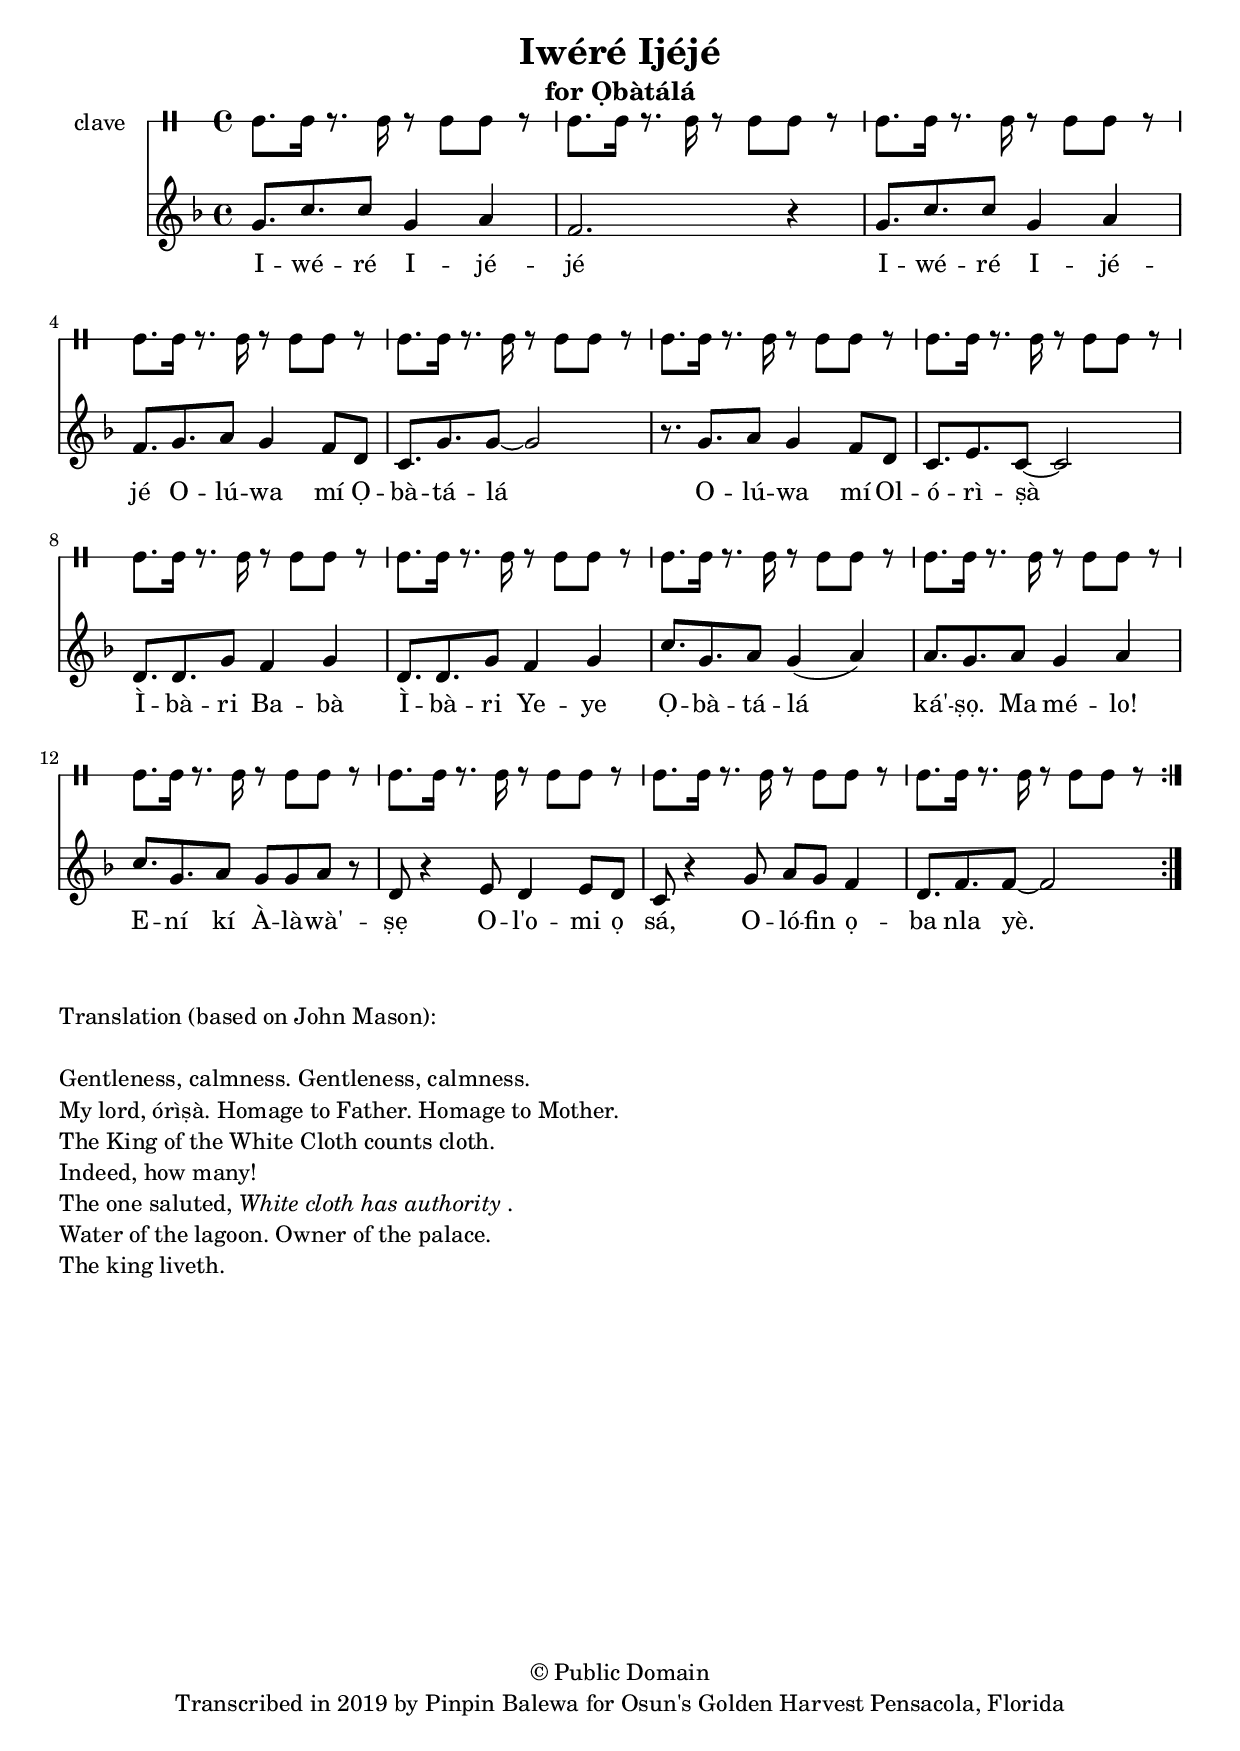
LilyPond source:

\version "2.18.2"

\header {
	title = "Iwéré Ijéjé"
	subtitle = "for Ọbàtálá"
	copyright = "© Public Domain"
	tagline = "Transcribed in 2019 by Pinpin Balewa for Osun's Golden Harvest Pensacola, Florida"
}

melody = \relative c'' {
  \clef treble
  \key f \major
  \time 4/4
  \set Score.voltaSpannerDuration = #(ly:make-moment 4/4)
	\new Voice = "words" {
			\repeat volta 2 {
			 g8. c c8 g4 a | f2. r4 | % Iwéré Ijéjé
			 g8. c c8 g4 a | f8. g a8 g4 f8 d | % Iwéré Ijéjé Olúwa mí Ọ
			 c8. g' g8~ g2 | r8. g a8 g4 f8 d | % bàtálá Olúwa mí Ol
			 c8. e c8~ c2 |  % órìṣà
			 d8. d g8 f4 g | d8. d g8 f4 g | % Ìbàri Babà Ìbàri Yeye
			 c8. g a8 g4( a) | a8. g a8 g4 a | % Ọbàtálá ká'ṣọ. Ma mélo!
			 c8. g a8 g8 g a r | % Ení kí Àlàwà'ṣẹ
			 d,8 r4 e8 d4 e8 d | c8 r4 g'8 a g f4 | % Ol'omi ọ -- sá, Olófin ọ
			 d8. f f8~ f2 | % ba nla yè.
			}
		}
}

text =  \lyricmode {
	I -- wé -- ré I -- jé -- jé
	I -- wé -- ré I -- jé -- jé
	O -- lú -- wa mí Ọ -- bà -- tá -- lá
	O -- lú -- wa mí Ol -- ó -- rì -- ṣà
	Ì -- bà -- ri Ba -- bà Ì -- bà -- ri Ye -- ye
	Ọ -- bà -- tá -- lá__ ká' -- ṣọ. Ma mé -- lo!
	E -- ní kí À -- là -- wà' -- ṣẹ
	O -- l'o -- mi ọ sá, O -- ló -- fin ọ -- ba nla yè.
}

clavebeat = \drummode {
	cl8. cl16 r8. cl16 r8 cl8 cl r | cl8. cl16 r8. cl16 r8 cl8 cl r | 
	cl8. cl16 r8. cl16 r8 cl8 cl r | cl8. cl16 r8. cl16 r8 cl8 cl r | 
	cl8. cl16 r8. cl16 r8 cl8 cl r | cl8. cl16 r8. cl16 r8 cl8 cl r | 
	cl8. cl16 r8. cl16 r8 cl8 cl r | cl8. cl16 r8. cl16 r8 cl8 cl r | 
	cl8. cl16 r8. cl16 r8 cl8 cl r | cl8. cl16 r8. cl16 r8 cl8 cl r | 
	cl8. cl16 r8. cl16 r8 cl8 cl r | cl8. cl16 r8. cl16 r8 cl8 cl r | 
	cl8. cl16 r8. cl16 r8 cl8 cl r | cl8. cl16 r8. cl16 r8 cl8 cl r | 
	cl8. cl16 r8. cl16 r8 cl8 cl r | 
}

\score {
  <<
  	\new DrumStaff \with {
  		drumStyleTable = #timbales-style
  		\override StaffSymbol.line-count = #1
  	}
  		<<
  		\set Staff.instrumentName = #"clave"
		\clavebeat 
		>>
    \new Staff  {
    	\new Voice = "one" { \melody }
  	}
  	
    \new Lyrics \lyricsto "words" \text
  >>
}

\markup {
    \column {
        \line { \null }
        \line { Translation (based on John Mason): }
        \line { \null }
        \line { Gentleness, calmness. Gentleness, calmness.}
        \line { My lord, órìṣà. Homage to Father. Homage to Mother. }
        \line { The King of the White Cloth counts cloth. }
        \line { Indeed, how many! }
        \line { The one saluted, \italic { White cloth has authority}. }
        \line { Water of the lagoon. Owner of the palace.}
        \line { The king liveth. }
    }
}